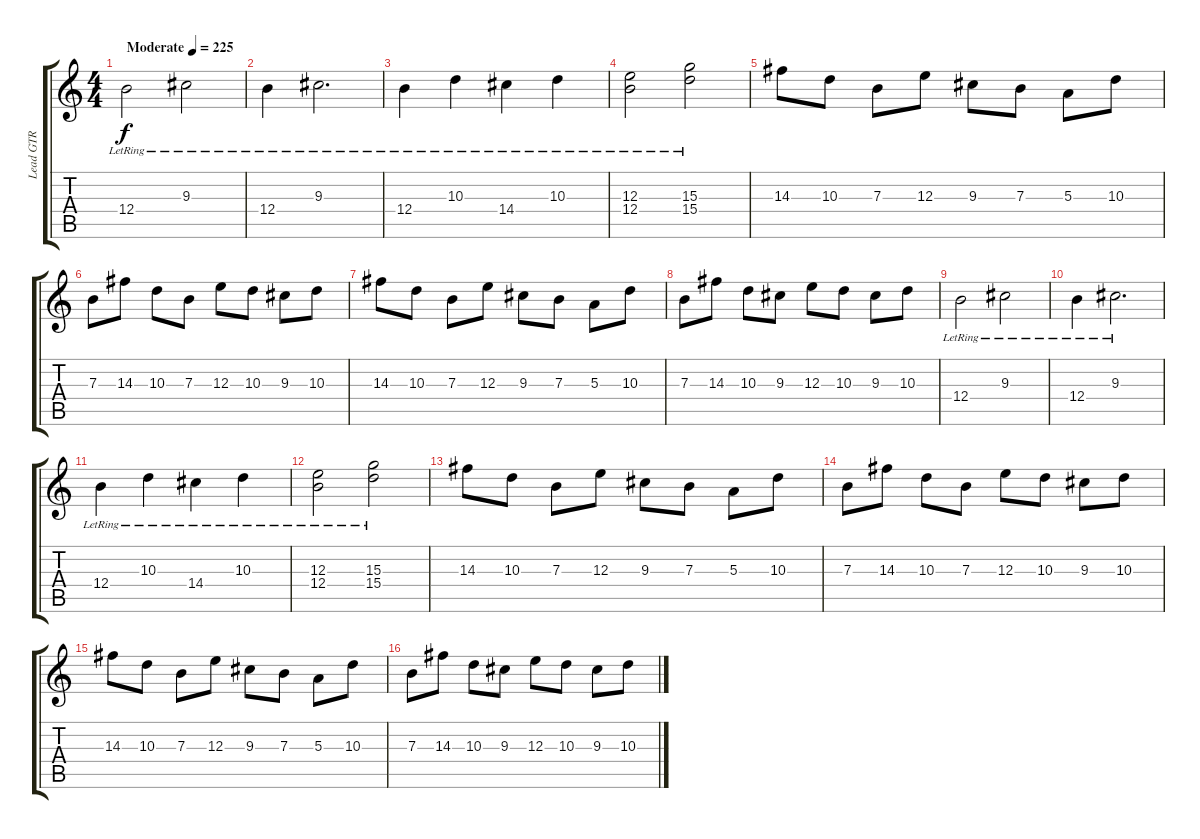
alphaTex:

\track ("Lead GTR" "Lead GTR") {instrument distortionguitar}
\staff {score tabs}
\tuning (Db4 Ab3 E3 B2 Gb2 B1) {hide}
\ts (4 4)
\tempo (225 "Moderate")
\clef g2
\ks c
12.4{lr}.2{dy f instrument distortionguitar} 9.3{lr}.2 |
12.4{lr}.4 9.3{lr}.2{d} |
12.4{lr}.4 10.3{lr}.4 14.4{lr}.4 10.3{lr}.4 |
(12.3{lr} 12.4{lr}).2 (15.3{lr} 15.4{lr}).2 |
14.3.8 10.3.8 7.3.8 12.3.8 9.3.8 7.3.8 5.3.8 10.3.8 |
7.3.8 14.3.8 10.3.8 7.3.8 12.3.8 10.3.8 9.3.8 10.3.8 |
14.3.8 10.3.8 7.3.8 12.3.8 9.3.8 7.3.8 5.3.8 10.3.8 |
7.3.8 14.3.8 10.3.8 9.3.8 12.3.8 10.3.8 9.3.8 10.3.8 |
12.4{lr}.2 9.3{lr}.2 |
12.4{lr}.4 9.3{lr}.2{d} |
12.4{lr}.4 10.3{lr}.4 14.4{lr}.4 10.3{lr}.4 |
(12.3{lr} 12.4{lr}).2 (15.3{lr} 15.4{lr}).2 |
14.3.8 10.3.8 7.3.8 12.3.8 9.3.8 7.3.8 5.3.8 10.3.8 |
7.3.8 14.3.8 10.3.8 7.3.8 12.3.8 10.3.8 9.3.8 10.3.8 |
14.3.8 10.3.8 7.3.8 12.3.8 9.3.8 7.3.8 5.3.8 10.3.8 |
7.3.8 14.3.8 10.3.8 9.3.8 12.3.8 10.3.8 9.3.8 10.3.8
